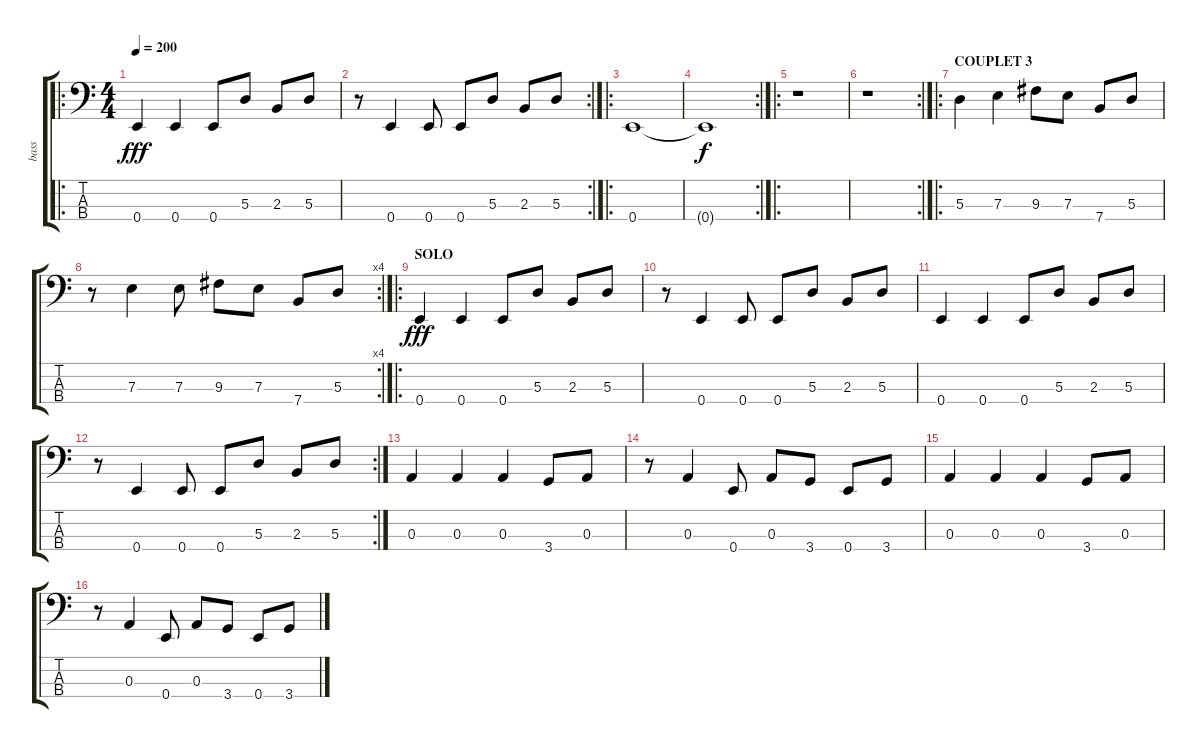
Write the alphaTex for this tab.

\track ("bass" "bass") {instrument electricbassfinger}
\staff {score tabs}
\tuning (G2 D2 A1 E1) {hide}
\ro
\ts (4 4)
\tempo 200
\clef f4
\ks c
0.4.4{dy fff} 0.4.4 0.4.8 5.3.8 2.3.8 5.3.8 |
\rc 2
r.8 0.4.4 0.4.8 0.4.8 5.3.8 2.3.8 5.3.8 |
\ro
0.4.1 |
\rc 2
0.4{t}.1{dy f} |
\ro
r.1 |
\rc 2
r.1 |
\ro
\section ("" "COUPLET 3")
5.3.4 7.3.4 9.3.8 7.3.8 7.4.8 5.3.8 |
\rc 4
r.8 7.3.4 7.3.8 9.3.8 7.3.8 7.4.8 5.3.8 |
\ro
\section ("" "SOLO")
0.4.4{dy fff} 0.4.4 0.4.8 5.3.8 2.3.8 5.3.8 |
r.8 0.4.4 0.4.8 0.4.8 5.3.8 2.3.8 5.3.8 |
0.4.4 0.4.4 0.4.8 5.3.8 2.3.8 5.3.8 |
\rc 2
r.8 0.4.4 0.4.8 0.4.8 5.3.8 2.3.8 5.3.8 |
0.3.4 0.3.4 0.3.4 3.4.8 0.3.8 |
r.8 0.3.4 0.4.8 0.3.8 3.4.8 0.4.8 3.4.8 |
0.3.4 0.3.4 0.3.4 3.4.8 0.3.8 |
r.8 0.3.4 0.4.8 0.3.8 3.4.8 0.4.8 3.4.8
